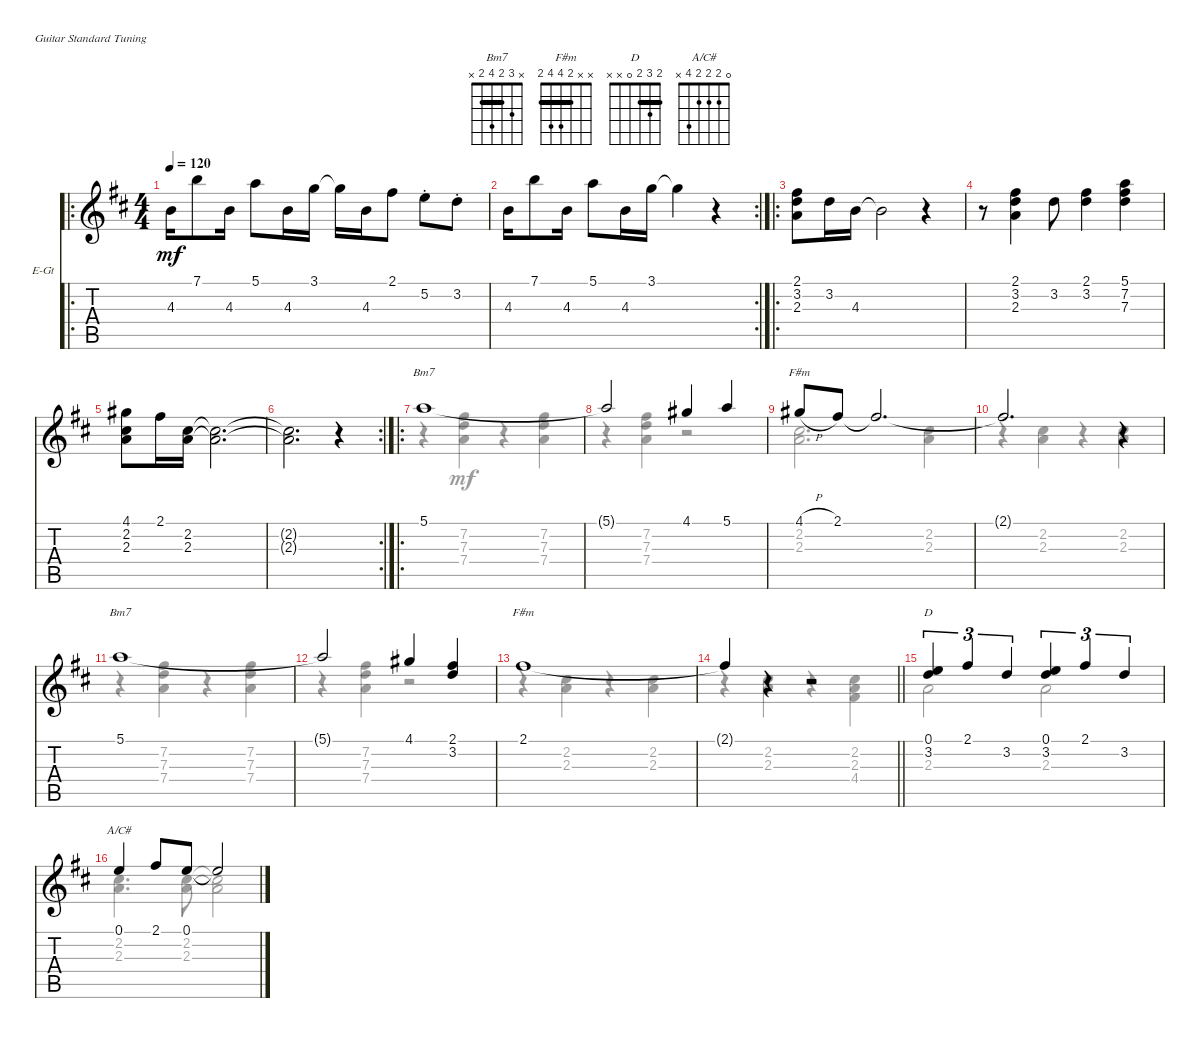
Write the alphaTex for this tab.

\defaultSystemsLayout 4
\bracketExtendMode nobrackets
\firstSystemTrackNameOrientation horizontal
\otherSystemsTrackNameOrientation horizontal
\track ("Jazz Guitar" "E-Gt") {instrument electricguitarjazz}
\staff {score tabs}
\tuning (E4 B3 G3 D3 A2 E2)
\chord ("Bm7" x 3 2 4 2 x) {barre 2}
\chord ("F#m" x x 2 4 4 2) {barre 2}
\chord ("D" 2 3 2 0 x x) {barre 2}
\chord ("A/C#" 0 2 2 2 4 x)
\voice
\ro
\ts (4 4)
\tempo 120
\clef g2
\ks bminor
4.3.16{dy mf instrument electricguitarjazz} 7.1.8 4.3.16 5.1.8 4.3.16 3.1.16 3.1{t}.16 4.3.16 2.1.8 5.2{st}.8 3.2{st}.8 |
\rc 2
4.3.16 7.1.8 4.3.16 5.1.8 4.3.16 3.1.16 3.1{t}.4 r.4 |
\ro
(2.1 3.2 2.3).8 3.2.16 4.3.16 4.3{t}.2 r.4 |
r.8 (3.2 2.3 2.1).4 3.2.8 (2.1 3.2).4 (5.1 7.2 7.3).4 |
(4.1 2.2 2.3).8 2.1.16 (2.2 2.3).16 (2.3{t} 2.2{t}).2{d} |
\rc 2
(2.2{t} 2.3{t}).2{d} r.4 |
\ro
5.1.1{ch "Bm7"} |
5.1{t}.2 4.1.4 5.1.4 |
4.1{h}.8{ch "F#m"} 2.1.8 2.1{t}.2{d} |
2.1{t}.2{d} r.4 |
5.1.1{ch "Bm7"} |
5.1{t}.2 4.1.4 (2.1 3.2).4 |
2.1.1{ch "F#m"} |
\barLineRight lightlight
2.1{t}.4 r.4 r.2 |
(3.2 0.1).4{tu (3 2) ch "D"} 2.1.4{tu (3 2)} 3.2.4{tu (3 2)} (3.2 0.1).4{tu (3 2)} 2.1.4{tu (3 2)} 3.2.4{tu (3 2)} |
0.1.4{ch "A/C#"} 2.1.8 0.1.8 0.1{t}.2
\voice
\clef g2
\ottava regular
\simile none
\ks bminor
|
|
|
|
|
|
r.4 (7.2 7.3 7.4).4 r.4 (7.2 7.3 7.4).4 |
r.4 (7.2 7.3 7.4).4 r.2 |
(2.2 2.3).2{d} (2.2 2.3).4 |
r.4 (2.2 2.3).4 r.4 (2.3 2.2).4 |
r.4 (7.2 7.3 7.4).4 r.4 (7.2 7.3 7.4).4 |
r.4 (7.2 7.3 7.4).4 r.2 |
r.4 (2.2 2.3).4 r.4 (2.3 2.2).4 |
\barLineRight lightlight
r.4 (2.2 2.3).4 r.4 (2.3 2.2 4.4).4 |
2.3.2 2.3.2 |
(2.3 2.2).4{d} (2.3 2.2).8 (2.3{t} 2.2{t}).2
